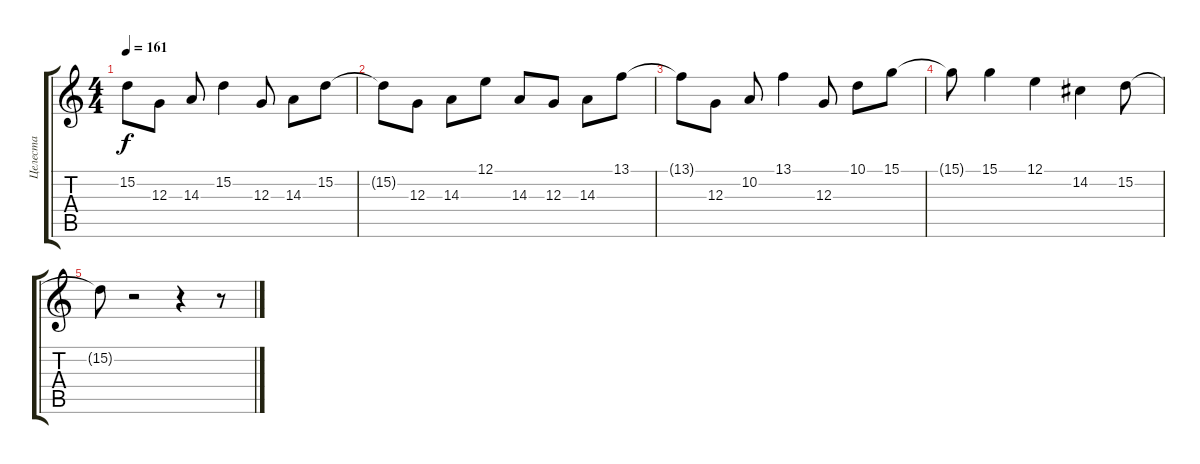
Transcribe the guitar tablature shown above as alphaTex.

\track ("Целеста" "Целеста") {instrument celesta}
\staff {score tabs}
\tuning (E4 B3 G3 D3 A2 E2) {hide}
\ts (4 4)
\tempo 161
\clef g2
\ks c
15.2{t}.8{dy f} 12.3.8 14.3.8 15.2.4 12.3.8 14.3.8 15.2.8 |
15.2{t}.8 12.3.8 14.3.8 12.1.8 14.3.8 12.3.8 14.3.8 13.1.8 |
13.1{t}.8 12.3.8 10.2.8 13.1.4 12.3.8 10.1.8 15.1.8 |
15.1{t}.8 15.1.4 12.1.4 14.2.4 15.2.8 |
15.2{t}.8 r.2 r.4 r.8
